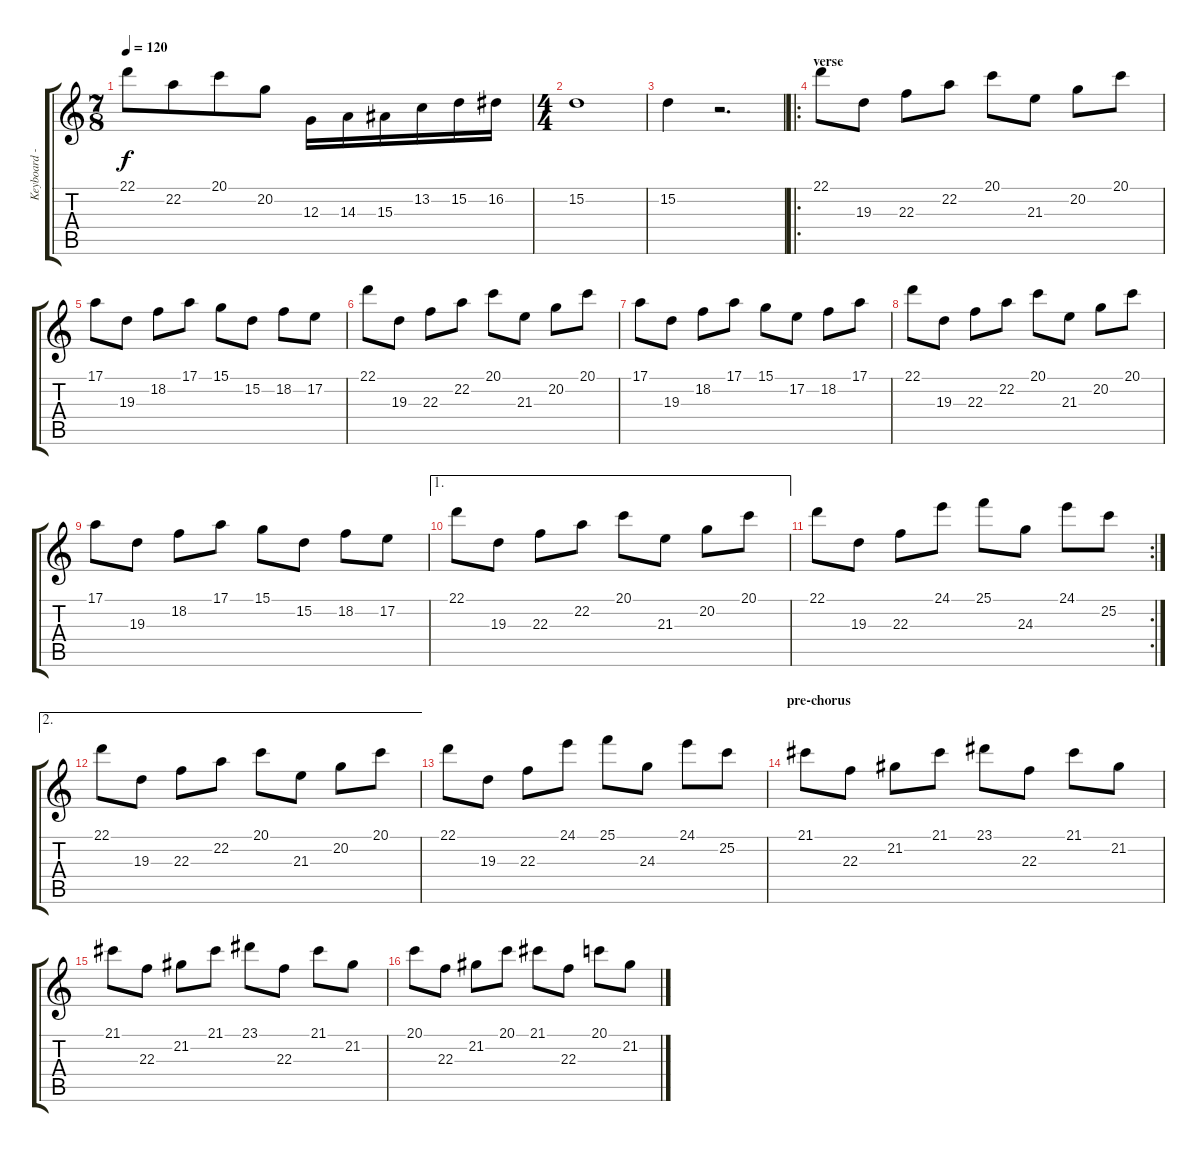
\track ("Keyboard - Lead" "Keyboard -") {instrument pad4choir}
\staff {score tabs}
\tuning (E4 B3 G3 D3 A2 E2) {hide}
\ts (7 8)
\tempo 120
\clef g2
\ks c
22.1.8{dy f} 22.2.8 20.1.8 20.2.8 12.3.16 14.3.16 15.3.16 13.2.16 15.2.16 16.2.16 |
\ts (4 4)
15.2.1 |
15.2.4 r.2{d} |
\ro
\section ("" "verse")
22.1.8 19.3.8 22.3.8 22.2.8 20.1.8 21.3.8 20.2.8 20.1.8 |
17.1.8 19.3.8 18.2.8 17.1.8 15.1.8 15.2.8 18.2.8 17.2.8 |
22.1.8 19.3.8 22.3.8 22.2.8 20.1.8 21.3.8 20.2.8 20.1.8 |
17.1.8 19.3.8 18.2.8 17.1.8 15.1.8 17.2.8 18.2.8 17.1.8 |
22.1.8 19.3.8 22.3.8 22.2.8 20.1.8 21.3.8 20.2.8 20.1.8 |
17.1.8 19.3.8 18.2.8 17.1.8 15.1.8 15.2.8 18.2.8 17.2.8 |
\ae 1
22.1.8 19.3.8 22.3.8 22.2.8 20.1.8 21.3.8 20.2.8 20.1.8 |
\rc 2
22.1.8 19.3.8 22.3.8 24.1.8 25.1.8 24.3.8 24.1.8 25.2.8 |
\ae 2
22.1.8 19.3.8 22.3.8 22.2.8 20.1.8 21.3.8 20.2.8 20.1.8 |
22.1.8 19.3.8 22.3.8 24.1.8 25.1.8 24.3.8 24.1.8 25.2.8 |
\section ("" "pre-chorus")
21.1.8 22.3.8 21.2.8 21.1.8 23.1.8 22.3.8 21.1.8 21.2.8 |
21.1.8 22.3.8 21.2.8 21.1.8 23.1.8 22.3.8 21.1.8 21.2.8 |
20.1.8 22.3.8 21.2.8 20.1.8 21.1.8 22.3.8 20.1.8 21.2.8
